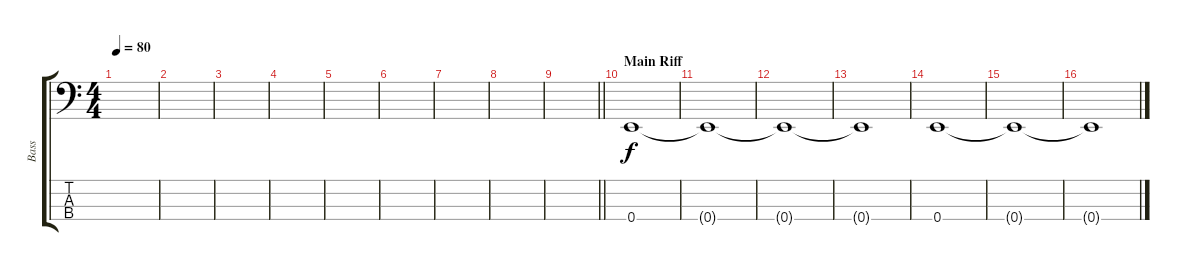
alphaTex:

\track ("Bass" "Bass") {instrument electricbassfinger}
\staff {score tabs}
\tuning (G2 D2 A1 E1) {hide}
\ts (4 4)
\tempo 80
\clef f4
\ks c
|
|
|
|
|
|
|
|
\barLineRight lightlight
|
\section ("" "Main Riff")
0.4.1 |
0.4{t}.1 |
0.4{t}.1 |
0.4{t}.1 |
0.4.1 |
0.4{t}.1 |
0.4{t}.1
